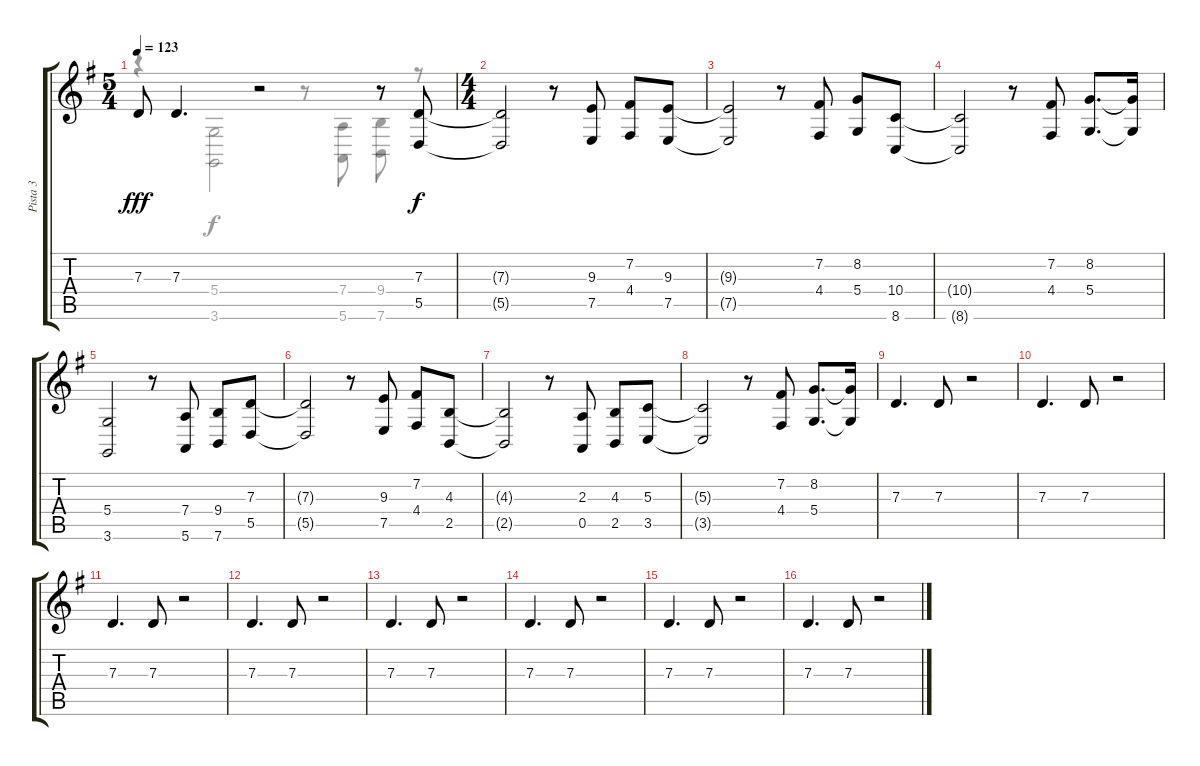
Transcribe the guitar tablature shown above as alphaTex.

\track ("Pista 3" "Pista 3") {instrument clarinet}
\staff {score tabs}
\tuning (E4 B3 G3 D3 A2 E2) {hide}
\voice
\ts (5 4)
\tempo 123
\clef g2
\ks g
7.3.8{dy fff volume 8} 7.3.4{d} r.2 r.8 (7.3 5.5).8{dy f} |
\ts (4 4)
(7.3{t} 5.5{t}).2 r.8 (9.3 7.5).8 (7.2 4.4).8 (9.3 7.5).8 |
(9.3{t} 7.5{t}).2 r.8 (7.2 4.4).8 (8.2 5.4).8 (10.4 8.6).8 |
(10.4{t} 8.6{t}).2 r.8 (7.2 4.4).8 (8.2 5.4).8{d} (8.2{t} 5.4{t}).16 |
(5.4 3.6).2 r.8 (7.4 5.6).8 (9.4 7.6).8 (7.3 5.5).8 |
(7.3{t} 5.5{t}).2 r.8 (9.3 7.5).8 (7.2 4.4).8 (4.3 2.5).8 |
(4.3{t} 2.5{t}).2 r.8 (2.3 0.5).8 (4.3 2.5).8 (5.3 3.5).8 |
(5.3{t} 3.5{t}).2 r.8 (7.2 4.4).8 (8.2 5.4).8{d} (8.2{t} 5.4{t}).16 |
7.3.4{d} 7.3.8 r.2 |
7.3.4{d} 7.3.8 r.2 |
7.3.4{d} 7.3.8 r.2 |
7.3.4{d} 7.3.8 r.2 |
7.3.4{d} 7.3.8 r.2 |
7.3.4{d} 7.3.8 r.2 |
7.3.4{d} 7.3.8 r.2 |
7.3.4{d} 7.3.8 r.2
\voice
\clef g2
\ottava regular
\simile none
\ks g
r.4{dy f} (5.4 3.6).2 r.8 (7.4 5.6).8 (9.4 7.6).8 r.8 |
|
|
|
|
|
|
|
|
|
|
|
|
|
|
